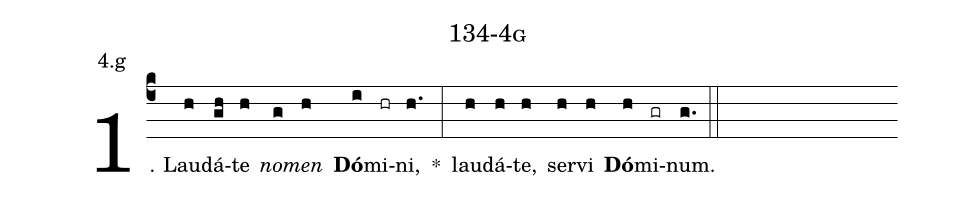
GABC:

name: 134-4g;
annotation: 4.g;
%%
(c4)1. Lau(h)dá(gh)te(h) <i>no</i>(g)<i>men</i>(h) <b>Dó</b>(i)mi(hr)ni,(h.) *(:) lau(h)dá(h)te,(h) ser(h)vi(h) <b>Dó</b>(h)mi(gr)num.(g.) (::)
